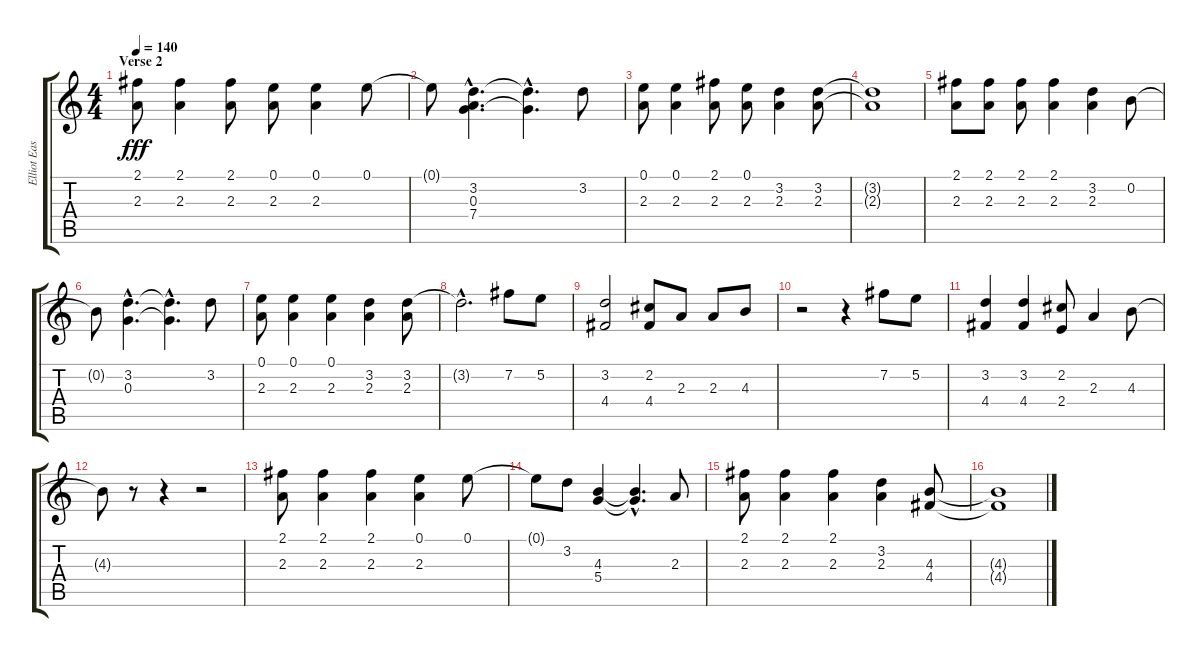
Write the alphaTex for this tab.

\track ("Elliot Easton" "Elliot Eas") {instrument overdrivenguitar}
\staff {score tabs}
\tuning (E4 B3 G3 D3 A2 E2) {hide}
\ts (4 4)
\section ("" "Verse 2")
\tempo 140
\clef g2
\ks c
(2.1 2.3).8{dy fff} (2.1 2.3).4 (2.1 2.3).8 (0.1 2.3).8 (0.1 2.3).4 0.1.8 |
0.1{t}.8 (3.2{hac} 0.3{hac} 7.4{hac t}).4{d} (3.2{hac t} 0.3{hac t}).4{d} 3.2.8 |
(0.1 2.3).8 (0.1 2.3).4 (2.1 2.3).8 (0.1 2.3).8 (3.2 2.3).4 (3.2 2.3).8 |
(3.2{t} 2.3{t}).1 |
(2.1 2.3).8 (2.1 2.3).8 (2.1 2.3).8 (2.1 2.3).4 (3.2 2.3).4 0.2.8 |
0.2{t}.8 (3.2{hac} 0.3{hac}).4{d} (3.2{hac t} 0.3{hac t}).4{d} 3.2.8 |
(0.1 2.3).8 (0.1 2.3).4 (0.1 2.3).4 (3.2 2.3).4 (3.2 2.3).8 |
3.2{hac t}.2{d} 7.2.8 5.2.8 |
(3.2 4.4).2 (2.2 4.4).8 2.3.8 2.3.8 4.3.8 |
r.2 r.4 7.2.8 5.2.8 |
(3.2 4.4).4 (3.2 4.4).4 (2.2 2.4).8 2.3.4 4.3.8 |
4.3{t}.8 r.8 r.4 r.2 |
(2.1 2.3).8 (2.1 2.3).4 (2.1 2.3).4 (0.1 2.3).4 0.1.8 |
0.1{t}.8 3.2.8 (4.3 5.4).4 (4.3{hac t} 5.4{hac t}).4{d} 2.3.8 |
(2.1 2.3).8 (2.1 2.3).4 (2.1 2.3).4 (3.2 2.3).4 (4.3 4.4).8 |
(4.3{t} 4.4{t}).1
